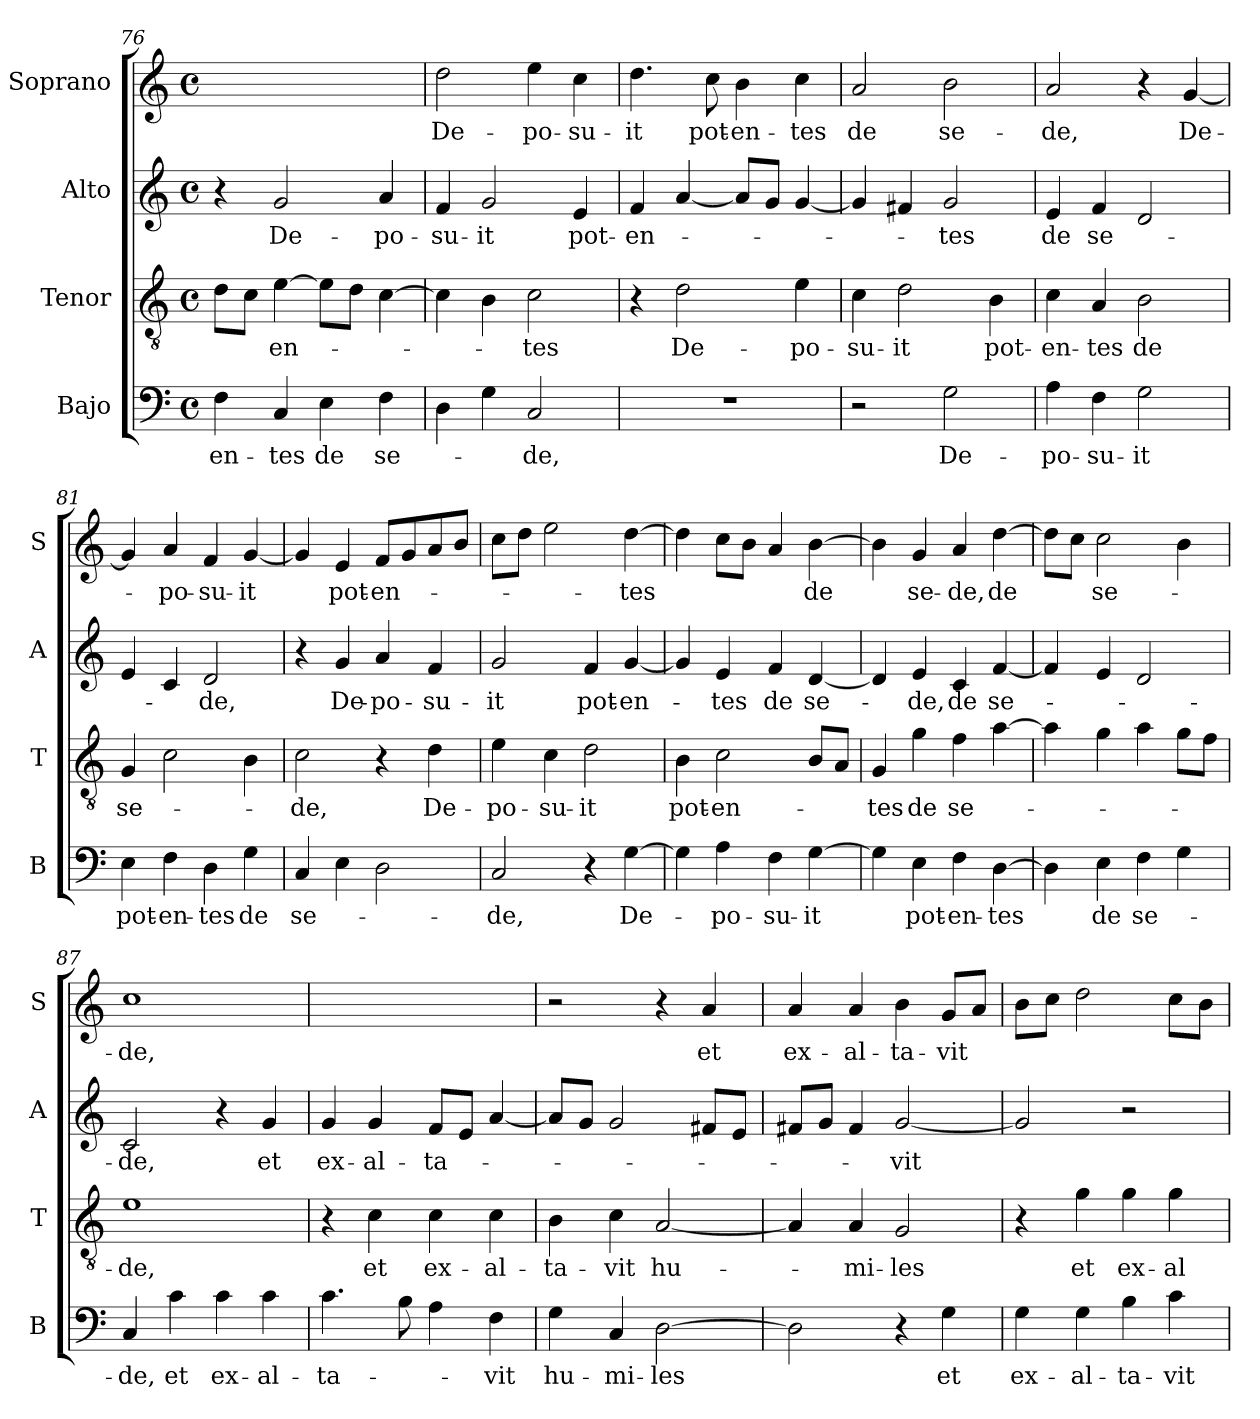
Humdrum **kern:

**kern	**text	**kern	**text	**kern	**text	**kern	**text
*part4	*part4	*part3	*part3	*part2	*part2	*part1	*part1
*staff4	*staff4	*staff3	*staff3	*staff2	*staff2	*staff1	*staff1
*I"Bajo	*	*I"Tenor	*	*I"Alto	*	*I"Soprano	*
*I'B	*	*I'T	*	*I'A	*	*I'S	*
*clefF4	*	*clefGv2	*	*clefG2	*	*clefG2	*
*ITrd7c12	*	*	*	*	*	*	*
*k[]	*	*k[]	*	*k[]	*	*k[]	*
*C:	*	*C:	*	*C:	*	*C:	*
*M4/4	*	*M4/4	*	*M4/4	*	*M4/4	*
*met(c)	*	*met(c)	*	*met(c)	*	*met(c)	*
=76	=76	=76	=76	=76	=76	=76	=76
4FF\	-en-	8d\L	.	4r	.	1ryy	.
.	.	8c\J	.	.	.	.	.
4CC/	-tes	[4e\	-en-	2g/	De-	.	.
4EE\	de	8e\L]	.	.	.	.	.
.	.	8d\J	.	.	.	.	.
4FF\	se-	[4c\	.	4a/	-po-	.	.
=77	=77	=77	=77	=77	=77	=77	=77
4DD\	.	4c\]	.	4f/	-su-	2dd\	De-
4GG\	.	4B\	.	2g/	-it	.	.
2CC/	-de,	2c\	-tes	.	.	4ee\	-po-
.	.	.	.	4e/	pot-	4cc\	-su-
!!LO:LB:g=z
=78	=78	=78	=78	=78	=78	=78	=78
1r	.	4r	.	4f/	-en-	4.dd\	-it
.	.	2d\	De-	[4a/	.	.	.
.	.	.	.	.	.	8cc\	pot-
.	.	.	.	8a/L]	.	4b\	-en-
.	.	.	.	8g/J	.	.	.
.	.	4e\	-po-	[4g/	.	4cc\	-tes
=79	=79	=79	=79	=79	=79	=79	=79
2r	.	4c\	-su-	4g/]	.	2a/	de
.	.	2d\	-it	4f#X/	.	.	.
2GG\	De-	.	.	2g/	-tes	2b\	se-
.	.	4B\	pot-	.	.	.	.
=80	=80	=80	=80	=80	=80	=80	=80
4AA\	-po-	4c\	-en-	4e/	de	2a/	-de,
4FF\	-su-	4A/	-tes	4f/	se-	.	.
2GG\	-it	2B\	de	2d/	.	4r	.
.	.	.	.	.	.	[4g/	De-
=81	=81	=81	=81	=81	=81	=81	=81
4EE\	pot-	4G/	se-	4e/	.	4g/]	.
4FF\	-en-	2c\	.	4c/	.	4a/	-po-
4DD\	-tes	.	.	2d/	-de,	4f/	-su-
4GG\	de	4B\	.	.	.	[4g/	-it
=82	=82	=82	=82	=82	=82	=82	=82
4CC/	se-	2c\	-de,	4r	.	4g/]	.
4EE\	.	.	.	4g/	De-	4e/	pot-
2DD\	.	4r	.	4a/	-po-	8f/L	-en-
.	.	.	.	.	.	8g/	.
.	.	4d\	De-	4f/	-su-	8a/	.
.	.	.	.	.	.	8b/J	.
!!LO:LB:g=z
=83	=83	=83	=83	=83	=83	=83	=83
2CC/	-de,	4e\	-po-	2g/	-it	8cc\L	.
.	.	.	.	.	.	8dd\J	.
.	.	4c\	-su-	.	.	2ee\	.
4r	.	2d\	-it	4f/	pot-	.	.
[4GG\	De-	.	.	[4g/	-en-	[4dd\	-tes
=84	=84	=84	=84	=84	=84	=84	=84
4GG\]	.	4B\	pot-	4g/]	.	4dd\]	.
4AA\	-po-	2c\	-en-	4e/	-tes	8cc\L	.
.	.	.	.	.	.	8b\J	.
4FF\	-su-	.	.	4f/	de	4a/	.
[4GG\	-it	8B/L	.	[4d/	se-	[4b\	de
.	.	8A/J	.	.	.	.	.
=85	=85	=85	=85	=85	=85	=85	=85
4GG\]	.	4G/	-tes	4d/]	.	4b\]	.
4EE\	pot-	4g\	de	4e/	-de,	4g/	se-
4FF\	-en-	4f\	se-	4c/	de	4a/	-de,
[4DD\	-tes	[4a\	.	[4f/	se-	[4dd\	de
=86	=86	=86	=86	=86	=86	=86	=86
4DD\]	.	4a\]	.	4f/]	.	8dd\L]	.
.	.	.	.	.	.	8cc\J	.
4EE\	de	4g\	.	4e/	.	2cc\	se-
4FF\	se-	4a\	.	2d/	.	.	.
4GG\	.	8g\L	.	.	.	4b\	.
.	.	8f\J	.	.	.	.	.
=87	=87	=87	=87	=87	=87	=87	=87
4CC/	-de,	1e	-de,	2c/	-de,	1cc	-de,
4C\	et	.	.	.	.	.	.
4C\	ex-	.	.	4r	.	.	.
4C\	-al-	.	.	4g/	et	.	.
!!LO:LB:g=z
=88	=88	=88	=88	=88	=88	=88	=88
4.C\	-ta-	4r	.	4g/	ex-	1ryy	.
.	.	4c\	et	4g/	-al-	.	.
8BB\	.	.	.	.	.	.	.
4AA\	.	4c\	ex-	8f/L	-ta-	.	.
.	.	.	.	8e/J	.	.	.
4FF\	-vit	4c\	-al-	[4a/	.	.	.
=89	=89	=89	=89	=89	=89	=89	=89
4GG\	hu-	4B\	-ta-	8a/L]	.	2r	.
.	.	.	.	8g/J	.	.	.
4CC/	-mi-	4c\	-vit	2g/	.	.	.
[2DD\	-les	[2A/	hu-	.	.	4r	.
.	.	.	.	8f#X/L	.	4a/	et
.	.	.	.	8e/J	.	.	.
=90	=90	=90	=90	=90	=90	=90	=90
2DD\]	.	4A/]	.	8f#X/L	.	4a/	ex-
.	.	.	.	8g/J	.	.	.
.	.	4A/	-mi-	4f#/	.	4a/	-al-
4r	.	2G/	-les	[2g/	-vit	4b\	-ta-
4GG\	et	.	.	.	.	8g/L	-vit
.	.	.	.	.	.	8a/J	.
=91	=91	=91	=91	=91	=91	=91	=91
4GG\	ex-	4r	.	2g/]	.	8b\L	.
.	.	.	.	.	.	8cc\J	.
4GG\	-al-	4g\	et	.	.	2dd\	.
4BB\	-ta-	4g\	ex-	2r	.	.	.
4C\	-vit	4g\	-al-	.	.	8cc\L	.
.	.	.	.	.	.	8b\J	.
=	=	=	=	=	=	=	=
*-	*-	*-	*-	*-	*-	*-	*-
